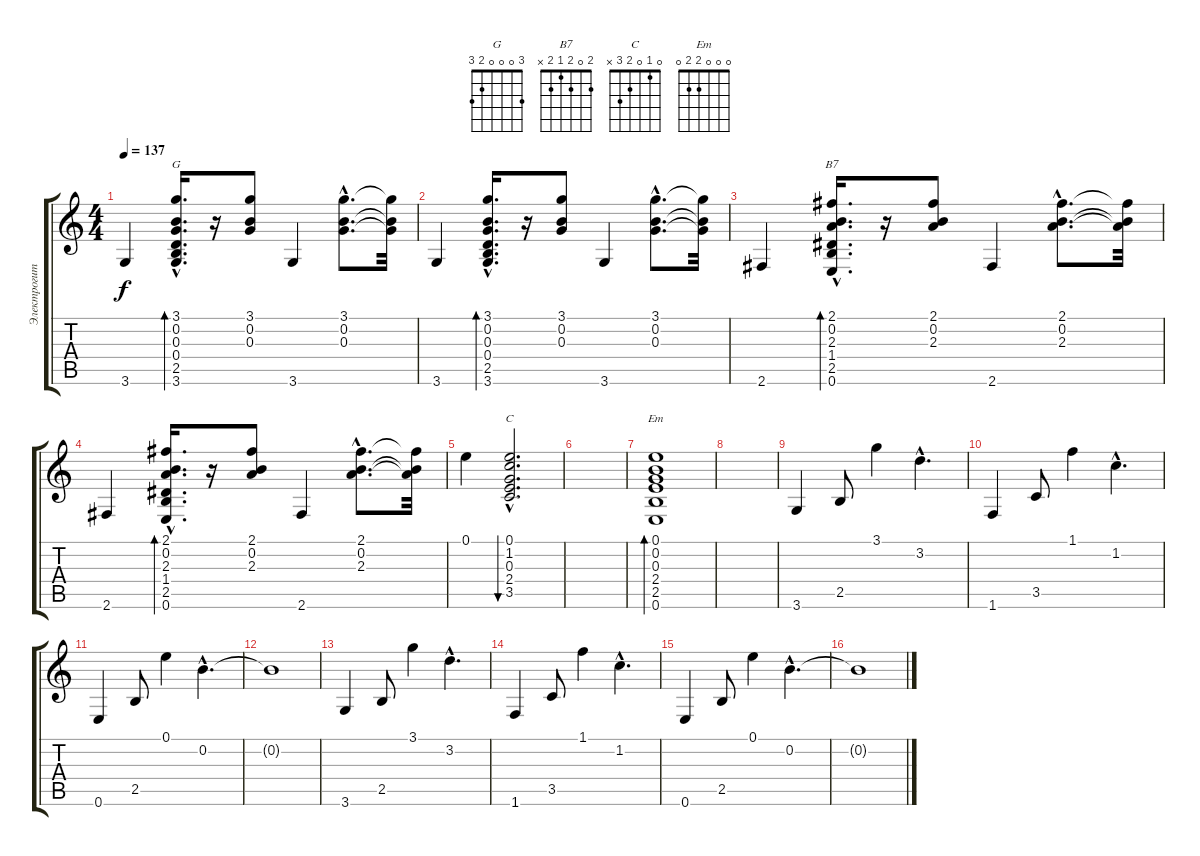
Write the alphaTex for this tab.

\track ("Электрогитара" "Электрогит") {instrument electricguitarclean}
\staff {score tabs}
\tuning (E4 B3 G3 D3 A2 E2) {hide}
\chord ("G" 3 0 0 0 2 3)
\chord ("B7" 2 0 2 1 2 x)
\chord ("C" 0 1 0 2 3 x)
\chord ("Em" 0 0 0 2 2 0)
\ts (4 4)
\tempo 137
\clef g2
\ks c
3.6.4{dy f} (3.1{hac} 0.2{hac} 0.3{hac} 0.4{hac} 2.5{hac} 3.6{hac}).16{d bd 240 ch "G"} r.16 (3.1 0.2 0.3).8 3.6.4 (3.1{hac} 0.2{hac} 0.3{hac}).8{d} (3.1{t} 0.2{t} 0.3{t}).32 |
3.6.4 (3.1{hac} 0.2{hac} 0.3{hac} 0.4{hac} 2.5{hac} 3.6{hac}).16{d bd 240} r.16 (3.1 0.2 0.3).8 3.6.4 (3.1{hac} 0.2{hac} 0.3{hac}).8{d} (3.1{t} 0.2{t} 0.3{t}).32 |
2.6.4 (2.1{hac} 0.2{hac} 2.3{hac} 1.4{hac} 2.5{hac} 0.6{hac}).16{d bd 240 ch "B7"} r.16 (2.1 0.2 2.3).8 2.6.4 (2.1{hac} 0.2{hac} 2.3{hac}).8{d} (2.1{t} 0.2{t} 2.3{t}).32 |
2.6.4 (2.1{hac} 0.2{hac} 2.3{hac} 1.4{hac} 2.5{hac} 0.6{hac}).16{d bd 240} r.16 (2.1 0.2 2.3).8 2.6.4 (2.1{hac} 0.2{hac} 2.3{hac}).8{d} (2.1{t} 0.2{t} 2.3{t}).32 |
0.1.4 (0.1{hac} 1.2{hac} 0.3{hac} 2.4{hac} 3.5{hac}).2{d bu 480 ch "C"} |
|
(0.1 0.2 0.3 2.4 2.5 0.6).1{bd 120 ch "Em"} |
|
3.6.4 2.5.8 3.1.4 3.2{hac}.4{d} |
1.6.4 3.5.8 1.1.4 1.2{hac}.4{d} |
0.6.4 2.5.8 0.1.4 0.2{hac}.4{d} |
0.2{t}.1 |
3.6.4 2.5.8 3.1.4 3.2{hac}.4{d} |
1.6.4 3.5.8 1.1.4 1.2{hac}.4{d} |
0.6.4 2.5.8 0.1.4 0.2{hac}.4{d} |
0.2{t}.1
